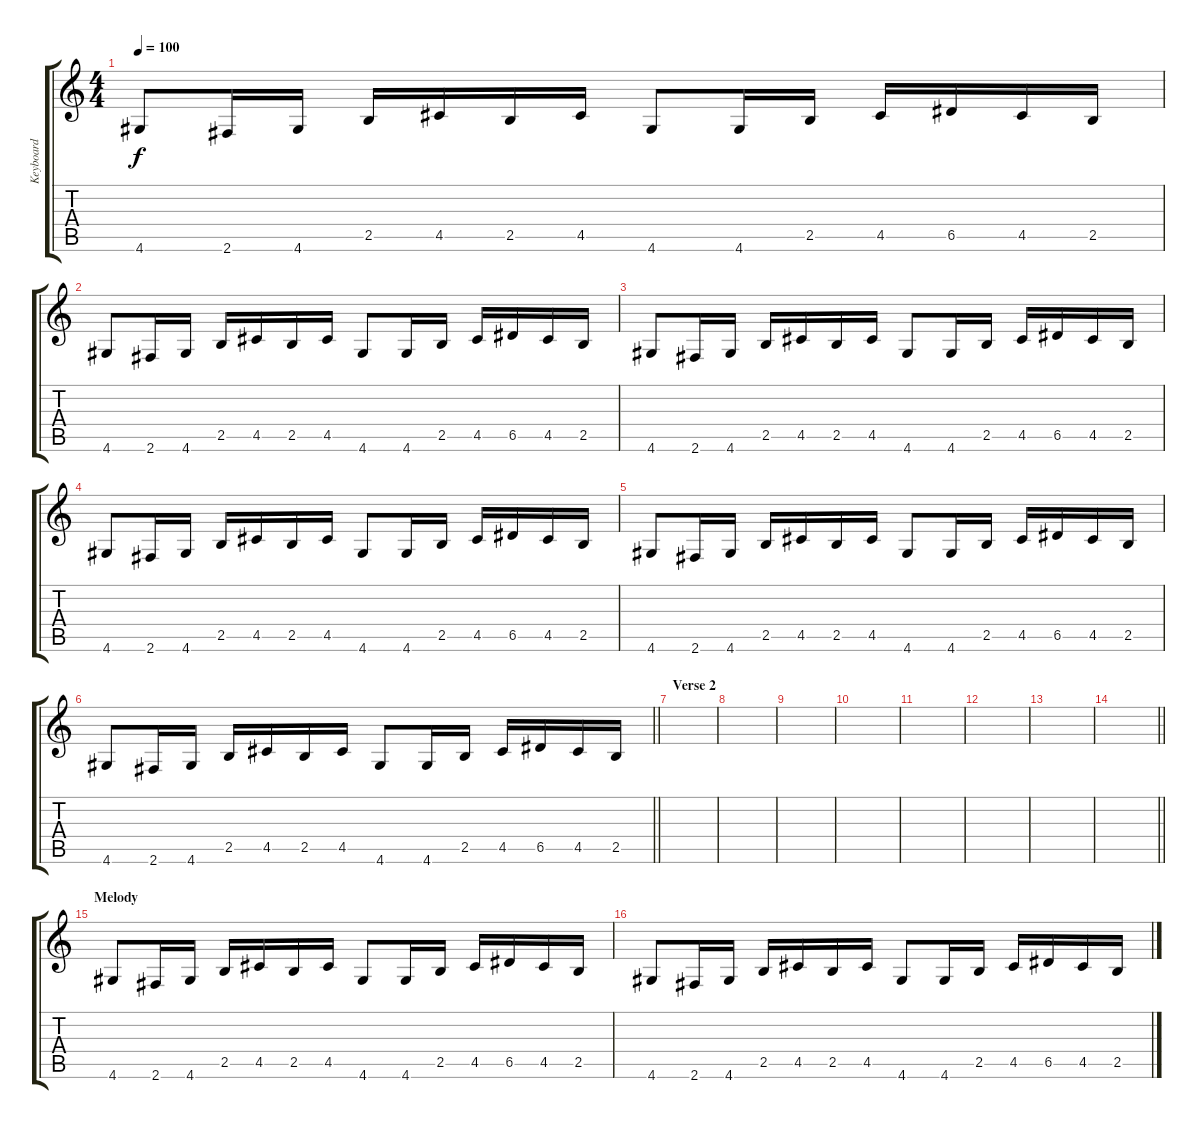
\track ("Keyboard" "Keyboard") {instrument synthbass2}
\staff {score tabs}
\tuning (E4 B3 G3 D3 A2 E2) {hide}
\ts (4 4)
\tempo 100
\clef g2
\ks c
4.6.8{dy f} 2.6.16 4.6.16 2.5.16 4.5.16 2.5.16 4.5.16 4.6.8 4.6.16 2.5.16 4.5.16 6.5.16 4.5.16 2.5.16 |
4.6.8 2.6.16 4.6.16 2.5.16 4.5.16 2.5.16 4.5.16 4.6.8 4.6.16 2.5.16 4.5.16 6.5.16 4.5.16 2.5.16 |
4.6.8 2.6.16 4.6.16 2.5.16 4.5.16 2.5.16 4.5.16 4.6.8 4.6.16 2.5.16 4.5.16 6.5.16 4.5.16 2.5.16 |
4.6.8 2.6.16 4.6.16 2.5.16 4.5.16 2.5.16 4.5.16 4.6.8 4.6.16 2.5.16 4.5.16 6.5.16 4.5.16 2.5.16 |
4.6.8 2.6.16 4.6.16 2.5.16 4.5.16 2.5.16 4.5.16 4.6.8 4.6.16 2.5.16 4.5.16 6.5.16 4.5.16 2.5.16 |
\barLineRight lightlight
4.6.8 2.6.16 4.6.16 2.5.16 4.5.16 2.5.16 4.5.16 4.6.8 4.6.16 2.5.16 4.5.16 6.5.16 4.5.16 2.5.16 |
\section ("" "Verse 2")
|
|
|
|
|
|
|
\barLineRight lightlight
|
\section ("" "Melody")
4.6.8 2.6.16 4.6.16 2.5.16 4.5.16 2.5.16 4.5.16 4.6.8 4.6.16 2.5.16 4.5.16 6.5.16 4.5.16 2.5.16 |
4.6.8 2.6.16 4.6.16 2.5.16 4.5.16 2.5.16 4.5.16 4.6.8 4.6.16 2.5.16 4.5.16 6.5.16 4.5.16 2.5.16
